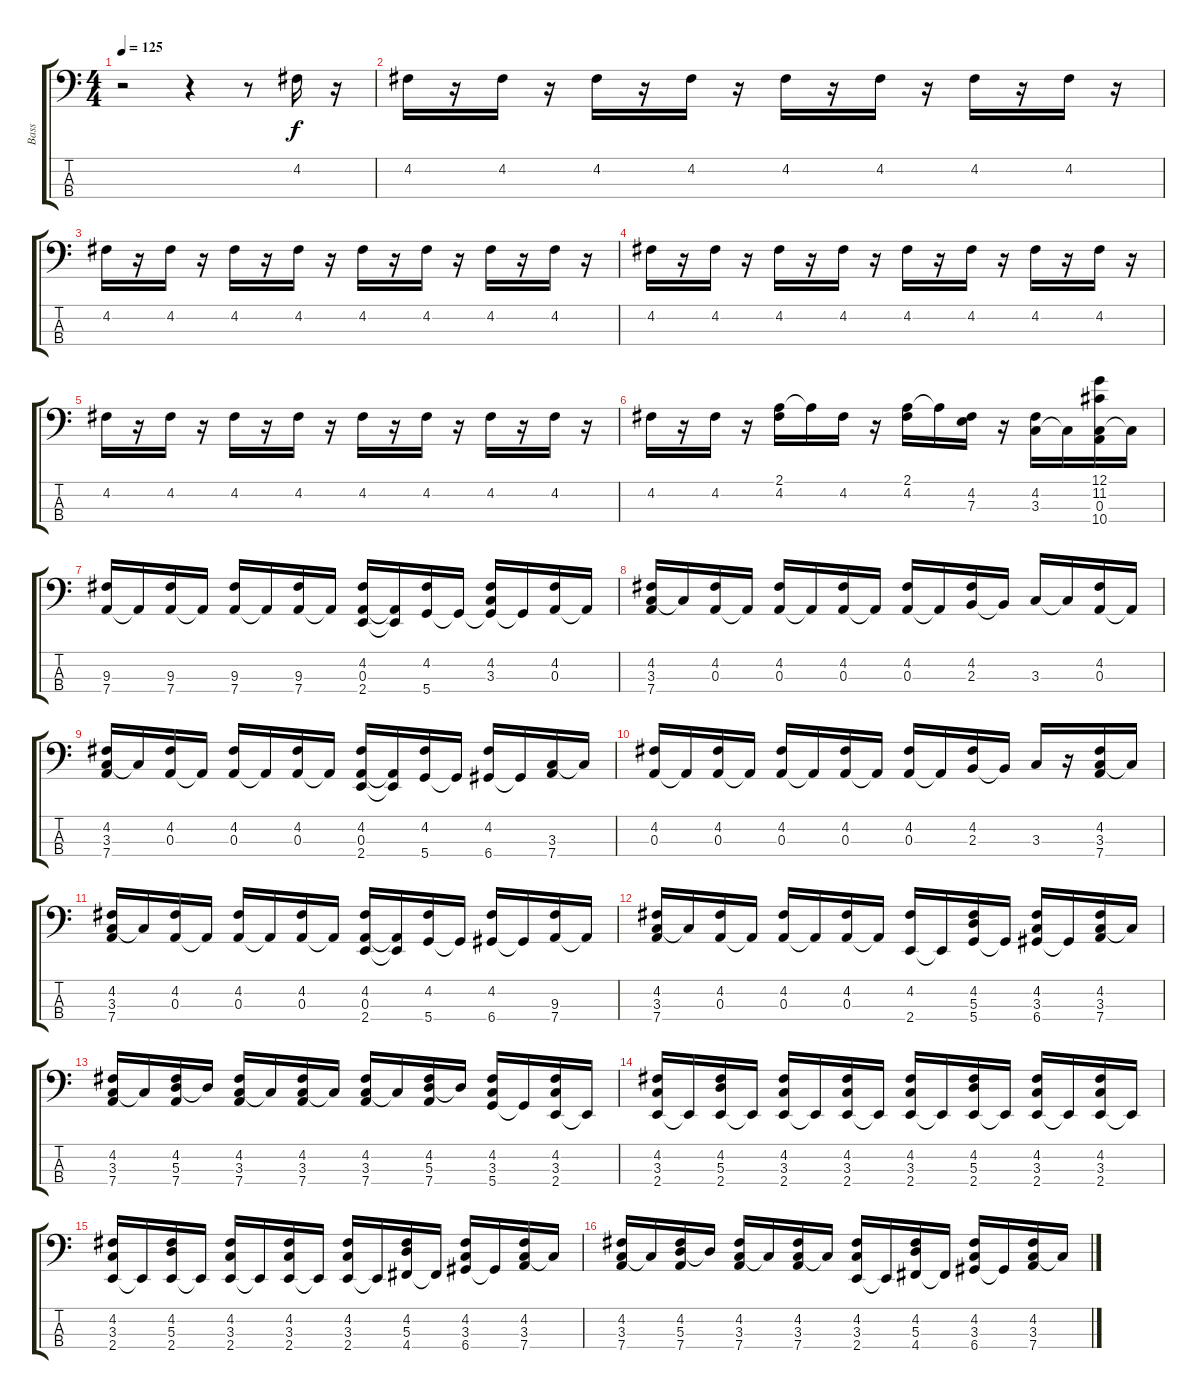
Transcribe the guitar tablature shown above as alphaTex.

\track ("Bass" "Bass") {instrument electricbasspick}
\staff {score tabs}
\tuning (G2 D2 A1 D1) {hide}
\ts (4 4)
\tempo 125
\clef f4
\ks c
r.2{dy f instrument electricbasspick} r.4 r.8 4.2.16 r.16 |
4.2.16 r.16 4.2.16 r.16 4.2.16 r.16 4.2.16 r.16 4.2.16 r.16 4.2.16 r.16 4.2.16 r.16 4.2.16 r.16 |
4.2.16 r.16 4.2.16 r.16 4.2.16 r.16 4.2.16 r.16 4.2.16 r.16 4.2.16 r.16 4.2.16 r.16 4.2.16 r.16 |
4.2.16 r.16 4.2.16 r.16 4.2.16 r.16 4.2.16 r.16 4.2.16 r.16 4.2.16 r.16 4.2.16 r.16 4.2.16 r.16 |
4.2.16 r.16 4.2.16 r.16 4.2.16 r.16 4.2.16 r.16 4.2.16 r.16 4.2.16 r.16 4.2.16 r.16 4.2.16 r.16 |
4.2.16 r.16 4.2.16 r.16 (2.1 4.2).16 2.1{t}.16 4.2.16 r.16 (2.1 4.2).16 2.1{t}.16 (4.2 7.3).16 r.16 (4.2 3.3).16 3.3{t}.16 (12.1 11.2 0.3 10.4).16 10.4{t}.16 |
(9.3 7.4).16 7.4{t}.16 (9.3 7.4).16 7.4{t}.16 (9.3 7.4).16 7.4{t}.16 (9.3 7.4).16 7.4{t}.16 (4.2 0.3 2.4).16 (0.3{t} 2.4{t}).16 (4.2 5.4).16 5.4{t}.16 (4.2 3.3 5.4{t}).16 5.4{t}.16 (4.2 0.3).16 0.3{t}.16 |
(4.2 3.3 7.4).16 3.3{t}.16 (4.2 0.3).16 0.3{t}.16 (4.2 0.3).16 0.3{t}.16 (4.2 0.3).16 0.3{t}.16 (4.2 0.3).16 0.3{t}.16 (4.2 2.3).16 2.3{t}.16 3.3.16 3.3{t}.16 (4.2 0.3).16 0.3{t}.16 |
(4.2 3.3 7.4).16 3.3{t}.16 (4.2 0.3).16 0.3{t}.16 (4.2 0.3).16 0.3{t}.16 (4.2 0.3).16 0.3{t}.16 (4.2 0.3 2.4).16 (0.3{t} 2.4{t}).16 (4.2 5.4).16 5.4{t}.16 (4.2 6.4).16 6.4{t}.16 (3.3 7.4).16 3.3{t}.16 |
(4.2 0.3).16 0.3{t}.16 (4.2 0.3).16 0.3{t}.16 (4.2 0.3).16 0.3{t}.16 (4.2 0.3).16 0.3{t}.16 (4.2 0.3).16 0.3{t}.16 (4.2 2.3).16 2.3{t}.16 3.3.16 r.16 (4.2 3.3 7.4).16 3.3{t}.16 |
(4.2 3.3 7.4).16 3.3{t}.16 (4.2 0.3).16 0.3{t}.16 (4.2 0.3).16 0.3{t}.16 (4.2 0.3).16 0.3{t}.16 (4.2 0.3 2.4).16 (0.3{t} 2.4{t}).16 (4.2 5.4).16 5.4{t}.16 (4.2 6.4).16 6.4{t}.16 (9.3 7.4).16 7.4{t}.16 |
(4.2 3.3 7.4).16 3.3{t}.16 (4.2 0.3).16 0.3{t}.16 (4.2 0.3).16 0.3{t}.16 (4.2 0.3).16 0.3{t}.16 (4.2 2.4).16 2.4{t}.16 (4.2 5.3 5.4).16 5.4{t}.16 (4.2 3.3 6.4).16 6.4{t}.16 (4.2 3.3 7.4).16 3.3{t}.16 |
(4.2 3.3 7.4).16 3.3{t}.16 (4.2 5.3 7.4).16 5.3{t}.16 (4.2 3.3 7.4).16 3.3{t}.16 (4.2 3.3 7.4).16 3.3{t}.16 (4.2 3.3 7.4).16 3.3{t}.16 (4.2 5.3 7.4).16 5.3{t}.16 (4.2 3.3 5.4).16 5.4{t}.16 (4.2 3.3 2.4).16 2.4{t}.16 |
(4.2 3.3 2.4).16 2.4{t}.16 (4.2 5.3 2.4).16 2.4{t}.16 (4.2 3.3 2.4).16 2.4{t}.16 (4.2 3.3 2.4).16 2.4{t}.16 (4.2 3.3 2.4).16 2.4{t}.16 (4.2 5.3 2.4).16 2.4{t}.16 (4.2 3.3 2.4).16 2.4{t}.16 (4.2 3.3 2.4).16 2.4{t}.16 |
(4.2 3.3 2.4).16 2.4{t}.16 (4.2 5.3 2.4).16 2.4{t}.16 (4.2 3.3 2.4).16 2.4{t}.16 (4.2 3.3 2.4).16 2.4{t}.16 (4.2 3.3 2.4).16 2.4{t}.16 (4.2 5.3 4.4).16 4.4{t}.16 (4.2 3.3 6.4).16 6.4{t}.16 (4.2 3.3 7.4).16 3.3{t}.16 |
(4.2 3.3 7.4).16 3.3{t}.16 (4.2 5.3 7.4).16 5.3{t}.16 (4.2 3.3 7.4).16 3.3{t}.16 (4.2 3.3 7.4).16 3.3{t}.16 (4.2 3.3 2.4).16 2.4{t}.16 (4.2 5.3 4.4).16 4.4{t}.16 (4.2 3.3 6.4).16 6.4{t}.16 (4.2 3.3 7.4).16 3.3{t}.16
